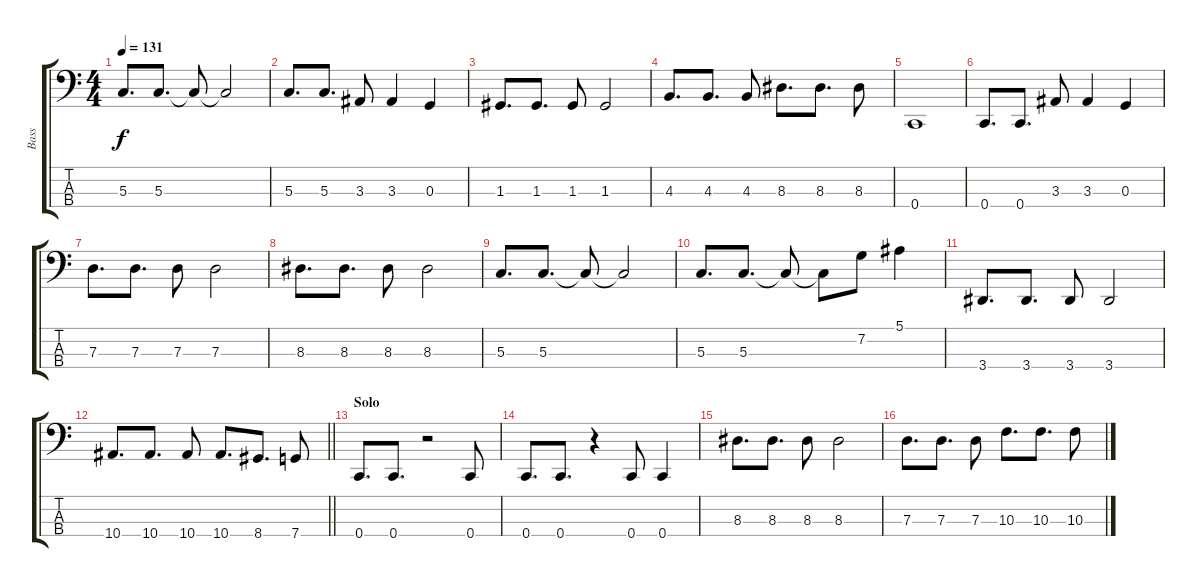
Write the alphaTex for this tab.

\track ("Bass" "Bass") {instrument electricbasspick}
\staff {score tabs}
\tuning (F2 C2 G1 C1) {hide}
\ts (4 4)
\tempo 131
\clef f4
\ks c
5.3.8{d dy f} 5.3.8{d} 5.3{t}.8 5.3{t}.2 |
5.3.8{d} 5.3.8{d} 3.3.8 3.3.4 0.3.4 |
1.3.8{d} 1.3.8{d} 1.3.8 1.3.2 |
4.3.8{d} 4.3.8{d} 4.3.8 8.3.8{d} 8.3.8{d} 8.3.8 |
0.4.1 |
0.4.8{d} 0.4.8{d} 3.3.8 3.3.4 0.3.4 |
7.3.8{d} 7.3.8{d} 7.3.8 7.3.2 |
8.3.8{d} 8.3.8{d} 8.3.8 8.3.2 |
5.3.8{d} 5.3.8{d} 5.3{t}.8 5.3{t}.2 |
5.3.8{d} 5.3.8{d} 5.3{t}.8 5.3{t}.8 7.2.8 5.1.4 |
3.4.8{d} 3.4.8{d} 3.4.8 3.4.2 |
\barLineRight lightlight
10.4.8{d} 10.4.8{d} 10.4.8 10.4.8{d} 8.4.8{d} 7.4.8 |
\section ("" "Solo")
0.4.8{d} 0.4.8{d} r.2 0.4.8 |
0.4.8{d} 0.4.8{d} r.4 0.4.8 0.4.4 |
8.3.8{d} 8.3.8{d} 8.3.8 8.3.2 |
7.3.8{d} 7.3.8{d} 7.3.8 10.3.8{d} 10.3.8{d} 10.3.8
